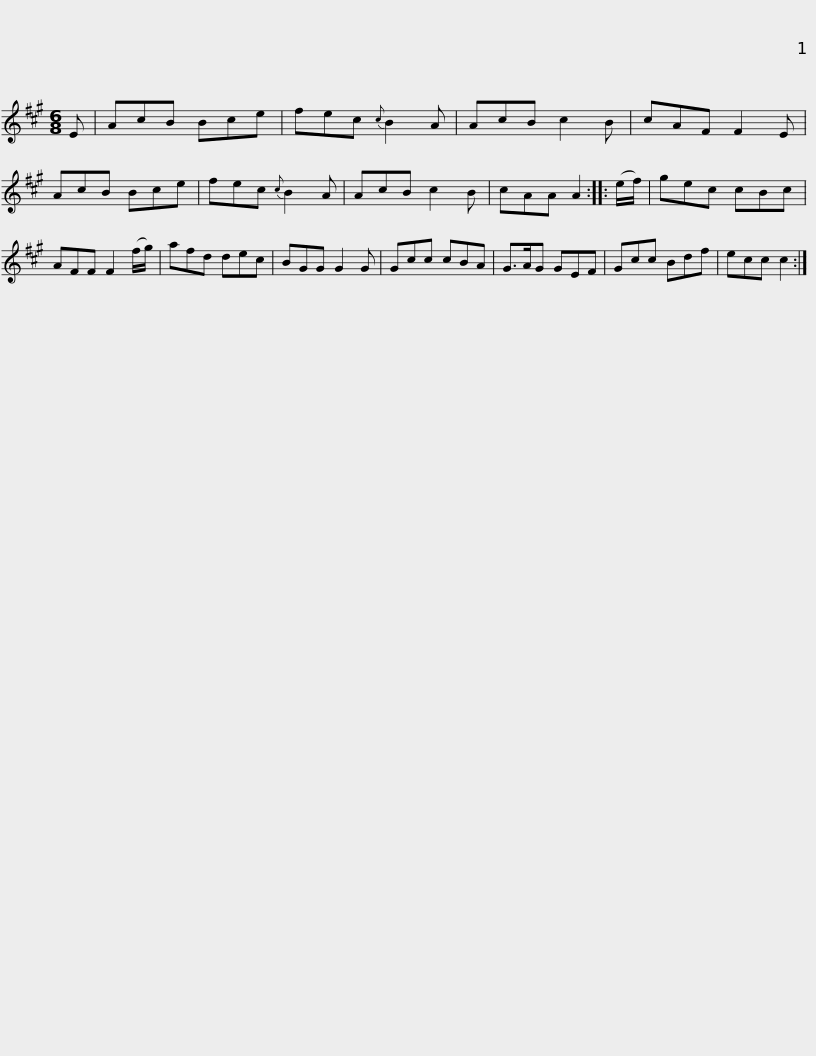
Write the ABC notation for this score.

X:1
L:1/8
M:6/8
I:linebreak $
K:A
V:1 treble
V:1
 E | AcB Bce | fec{c} B2 A | AcB c2 B | cAF F2 E | %5
 AcB Bce | fec{c} B2 A | AcB c2 B |$ cAA A2 :: (e/f/) | %10
 gec cBc | AFF F2 (f/g/) | afd dec | BGG G2 G | Gcc cBA | %15
 G>AG GEF |$ Gcc Bdf | ecc c2 :| %18
